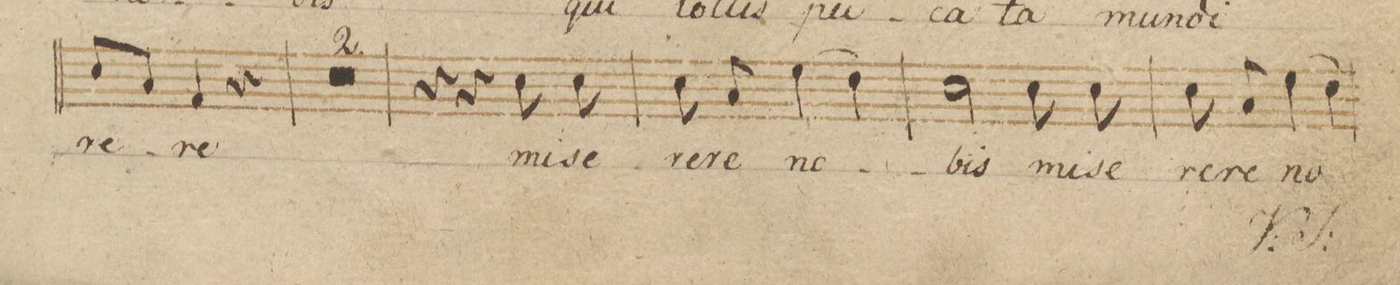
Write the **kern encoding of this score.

**kern	**text	**dynam
*I"Tenore.	*	*
*clefC4	*	*
*k[b-e-]	*	*
*met(c)	*	*
*M3/4	*	*
8B-/L	-re-	.
8G/J	.	.
4E-/	-re	.
4r	.	.
=113	=113	=113
1.r	.	.
=114	=114	=114
=115	=115	=115
4r	.	.
4r	.	.
8B-\	mi-	.
8B-\	-se-	.
=116	=116	=116
8B-\	-re-	.
8G/	-re	.
(>4d\	no-	.
4c\)	.	.
=117	=117	=117
2B-\	-bis	.
8B-\	mi-	.
8B-\	-se-	.
=118	=118	=118
8B-\	-re-	.
8G/	-re	.
(>4d\	no-	.
4c\)	.	.
=119	=119	=119
*-	*-	*-
